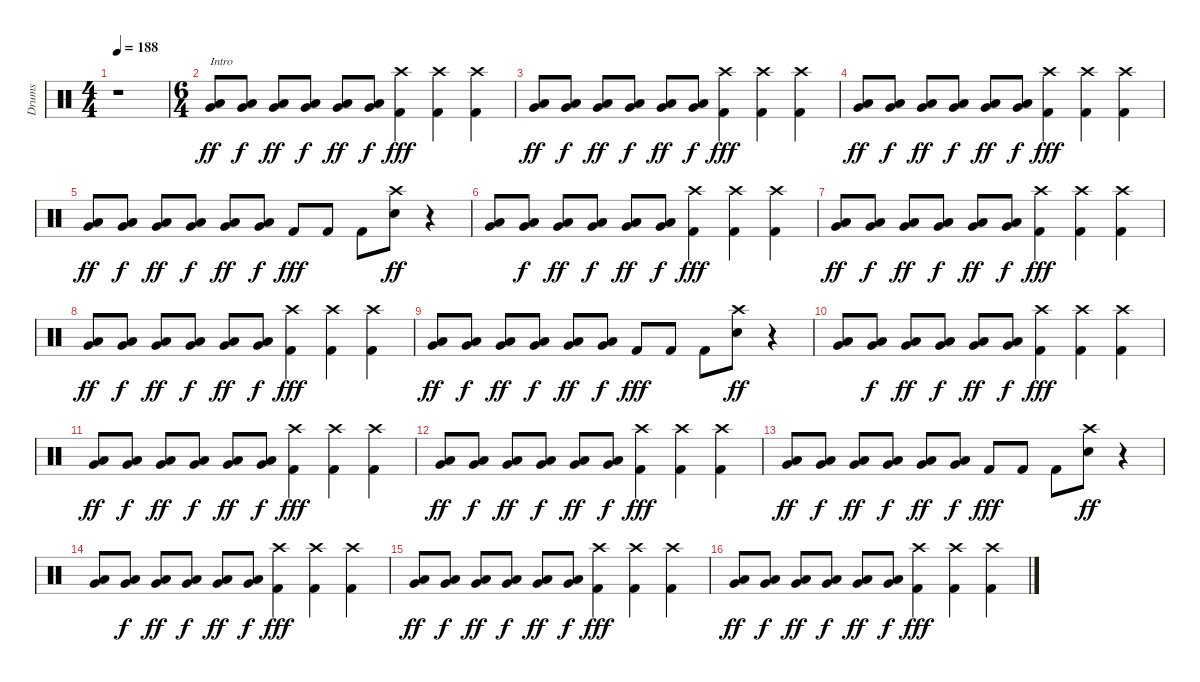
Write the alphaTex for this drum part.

\track ("Drums" "Drums") {instrument percussion}
\staff {score}
\articulation defaults
\ts (4 4)
\tempo 188
\tempo 172
\tempo 188
\clef neutral
\ks c
r.1{dy ff} |
\ts (6 4)
("Low Tom (hit)" "Very Low Tom (hit)").8{txt "Intro"} ("Low Tom (hit)" "Very Low Tom (hit)").8{dy f} ("Low Tom (hit)" "Very Low Tom (hit)").8{dy ff} ("Low Tom (hit)" "Very Low Tom (hit)").8{dy f} ("Low Tom (hit)" "Very Low Tom (hit)").8{dy ff} ("Low Tom (hit)" "Very Low Tom (hit)").8{dy f} ("Crash high (hit)" "Kick (hit) 2").4{dy fff} ("Crash high (hit)" "Kick (hit) 2").4 ("Crash high (hit)" "Kick (hit) 2").4 |
("Low Tom (hit)" "Very Low Tom (hit)").8{dy ff} ("Low Tom (hit)" "Very Low Tom (hit)").8{dy f} ("Low Tom (hit)" "Very Low Tom (hit)").8{dy ff} ("Low Tom (hit)" "Very Low Tom (hit)").8{dy f} ("Low Tom (hit)" "Very Low Tom (hit)").8{dy ff} ("Low Tom (hit)" "Very Low Tom (hit)").8{dy f} ("Crash high (hit)" "Kick (hit) 2").4{dy fff} ("Crash high (hit)" "Kick (hit) 2").4 ("Crash high (hit)" "Kick (hit) 2").4 |
("Low Tom (hit)" "Very Low Tom (hit)").8{dy ff} ("Low Tom (hit)" "Very Low Tom (hit)").8{dy f} ("Low Tom (hit)" "Very Low Tom (hit)").8{dy ff} ("Low Tom (hit)" "Very Low Tom (hit)").8{dy f} ("Low Tom (hit)" "Very Low Tom (hit)").8{dy ff} ("Low Tom (hit)" "Very Low Tom (hit)").8{dy f} ("Crash high (hit)" "Kick (hit) 2").4{dy fff} ("Crash high (hit)" "Kick (hit) 2").4 ("Crash high (hit)" "Kick (hit) 2").4 |
("Low Tom (hit)" "Very Low Tom (hit)").8{dy ff} ("Low Tom (hit)" "Very Low Tom (hit)").8{dy f} ("Low Tom (hit)" "Very Low Tom (hit)").8{dy ff} ("Low Tom (hit)" "Very Low Tom (hit)").8{dy f} ("Low Tom (hit)" "Very Low Tom (hit)").8{dy ff} ("Low Tom (hit)" "Very Low Tom (hit)").8{dy f} "Kick (hit) 2".8{dy fff} "Kick (hit) 2".8 "Kick (hit) 2".8 ("Crash high (hit)" "Snare (hit) 2").8{dy ff} r.4 |
("Low Tom (hit)" "Very Low Tom (hit)").8 ("Low Tom (hit)" "Very Low Tom (hit)").8{dy f} ("Low Tom (hit)" "Very Low Tom (hit)").8{dy ff} ("Low Tom (hit)" "Very Low Tom (hit)").8{dy f} ("Low Tom (hit)" "Very Low Tom (hit)").8{dy ff} ("Low Tom (hit)" "Very Low Tom (hit)").8{dy f} ("Crash high (hit)" "Kick (hit) 2").4{dy fff} ("Crash high (hit)" "Kick (hit) 2").4 ("Crash high (hit)" "Kick (hit) 2").4 |
("Low Tom (hit)" "Very Low Tom (hit)").8{dy ff} ("Low Tom (hit)" "Very Low Tom (hit)").8{dy f} ("Low Tom (hit)" "Very Low Tom (hit)").8{dy ff} ("Low Tom (hit)" "Very Low Tom (hit)").8{dy f} ("Low Tom (hit)" "Very Low Tom (hit)").8{dy ff} ("Low Tom (hit)" "Very Low Tom (hit)").8{dy f} ("Crash high (hit)" "Kick (hit) 2").4{dy fff} ("Crash high (hit)" "Kick (hit) 2").4 ("Crash high (hit)" "Kick (hit) 2").4 |
("Low Tom (hit)" "Very Low Tom (hit)").8{dy ff} ("Low Tom (hit)" "Very Low Tom (hit)").8{dy f} ("Low Tom (hit)" "Very Low Tom (hit)").8{dy ff} ("Low Tom (hit)" "Very Low Tom (hit)").8{dy f} ("Low Tom (hit)" "Very Low Tom (hit)").8{dy ff} ("Low Tom (hit)" "Very Low Tom (hit)").8{dy f} ("Crash high (hit)" "Kick (hit) 2").4{dy fff} ("Crash high (hit)" "Kick (hit) 2").4 ("Crash high (hit)" "Kick (hit) 2").4 |
("Low Tom (hit)" "Very Low Tom (hit)").8{dy ff} ("Low Tom (hit)" "Very Low Tom (hit)").8{dy f} ("Low Tom (hit)" "Very Low Tom (hit)").8{dy ff} ("Low Tom (hit)" "Very Low Tom (hit)").8{dy f} ("Low Tom (hit)" "Very Low Tom (hit)").8{dy ff} ("Low Tom (hit)" "Very Low Tom (hit)").8{dy f} "Kick (hit) 2".8{dy fff} "Kick (hit) 2".8 "Kick (hit) 2".8 ("Crash high (hit)" "Snare (hit) 2").8{dy ff} r.4 |
("Low Tom (hit)" "Very Low Tom (hit)").8 ("Low Tom (hit)" "Very Low Tom (hit)").8{dy f} ("Low Tom (hit)" "Very Low Tom (hit)").8{dy ff} ("Low Tom (hit)" "Very Low Tom (hit)").8{dy f} ("Low Tom (hit)" "Very Low Tom (hit)").8{dy ff} ("Low Tom (hit)" "Very Low Tom (hit)").8{dy f} ("Crash high (hit)" "Kick (hit) 2").4{dy fff} ("Crash high (hit)" "Kick (hit) 2").4 ("Crash high (hit)" "Kick (hit) 2").4 |
("Low Tom (hit)" "Very Low Tom (hit)").8{dy ff} ("Low Tom (hit)" "Very Low Tom (hit)").8{dy f} ("Low Tom (hit)" "Very Low Tom (hit)").8{dy ff} ("Low Tom (hit)" "Very Low Tom (hit)").8{dy f} ("Low Tom (hit)" "Very Low Tom (hit)").8{dy ff} ("Low Tom (hit)" "Very Low Tom (hit)").8{dy f} ("Crash high (hit)" "Kick (hit) 2").4{dy fff} ("Crash high (hit)" "Kick (hit) 2").4 ("Crash high (hit)" "Kick (hit) 2").4 |
("Low Tom (hit)" "Very Low Tom (hit)").8{dy ff} ("Low Tom (hit)" "Very Low Tom (hit)").8{dy f} ("Low Tom (hit)" "Very Low Tom (hit)").8{dy ff} ("Low Tom (hit)" "Very Low Tom (hit)").8{dy f} ("Low Tom (hit)" "Very Low Tom (hit)").8{dy ff} ("Low Tom (hit)" "Very Low Tom (hit)").8{dy f} ("Crash high (hit)" "Kick (hit) 2").4{dy fff} ("Crash high (hit)" "Kick (hit) 2").4 ("Crash high (hit)" "Kick (hit) 2").4 |
("Low Tom (hit)" "Very Low Tom (hit)").8{dy ff} ("Low Tom (hit)" "Very Low Tom (hit)").8{dy f} ("Low Tom (hit)" "Very Low Tom (hit)").8{dy ff} ("Low Tom (hit)" "Very Low Tom (hit)").8{dy f} ("Low Tom (hit)" "Very Low Tom (hit)").8{dy ff} ("Low Tom (hit)" "Very Low Tom (hit)").8{dy f} "Kick (hit) 2".8{dy fff} "Kick (hit) 2".8 "Kick (hit) 2".8 ("Crash high (hit)" "Snare (hit) 2").8{dy ff} r.4 |
("Low Tom (hit)" "Very Low Tom (hit)").8 ("Low Tom (hit)" "Very Low Tom (hit)").8{dy f} ("Low Tom (hit)" "Very Low Tom (hit)").8{dy ff} ("Low Tom (hit)" "Very Low Tom (hit)").8{dy f} ("Low Tom (hit)" "Very Low Tom (hit)").8{dy ff} ("Low Tom (hit)" "Very Low Tom (hit)").8{dy f} ("Crash high (hit)" "Kick (hit) 2").4{dy fff} ("Crash high (hit)" "Kick (hit) 2").4 ("Crash high (hit)" "Kick (hit) 2").4 |
("Low Tom (hit)" "Very Low Tom (hit)").8{dy ff} ("Low Tom (hit)" "Very Low Tom (hit)").8{dy f} ("Low Tom (hit)" "Very Low Tom (hit)").8{dy ff} ("Low Tom (hit)" "Very Low Tom (hit)").8{dy f} ("Low Tom (hit)" "Very Low Tom (hit)").8{dy ff} ("Low Tom (hit)" "Very Low Tom (hit)").8{dy f} ("Crash high (hit)" "Kick (hit) 2").4{dy fff} ("Crash high (hit)" "Kick (hit) 2").4 ("Crash high (hit)" "Kick (hit) 2").4 |
("Low Tom (hit)" "Very Low Tom (hit)").8{dy ff} ("Low Tom (hit)" "Very Low Tom (hit)").8{dy f} ("Low Tom (hit)" "Very Low Tom (hit)").8{dy ff} ("Low Tom (hit)" "Very Low Tom (hit)").8{dy f} ("Low Tom (hit)" "Very Low Tom (hit)").8{dy ff} ("Low Tom (hit)" "Very Low Tom (hit)").8{dy f} ("Crash high (hit)" "Kick (hit) 2").4{dy fff} ("Crash high (hit)" "Kick (hit) 2").4 ("Crash high (hit)" "Kick (hit) 2").4
